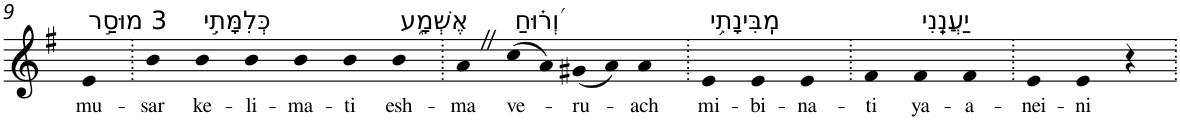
**kern	**text
*part1	*part1
*staff1	*staff1
*I"Piano	*
*I'Pno	*
!!LO:PB:g=z
*clefG2	*
*k[f#]	*
*G:	*
=9	=9
!LO:TX:a:t=3 מוּסַ֣ר	!
!	!LO:LY:b
4e	mu-
=10.	=10.
!	!LO:LY:b
4b	-sar
!LO:TX:a:t=כְּלִמָּתִ֣י	!
!	!LO:LY:b
4b	ke-
!	!LO:LY:b
4b	-li-
!	!LO:LY:b
4b	-ma-
!	!LO:LY:b
4b	-ti
!LO:TX:a:t=אֶשְׁמָ֑ע	!
!	!LO:LY:b
4b	esh-
=11.	=11.
!	!LO:LY:b
4aZ	-ma
!LO:TX:a:t=וְ֝ר֗וּחַ	!
!	!LO:LY:b
(8cc	ve-
8a)	.
!	!LO:LY:b
(8g#X	-ru-
8a)	.
!	!LO:LY:b
4a	-ach
=12.	=12.
!LO:TX:a:t=מִֽבִּינָתִ֥י	!
!	!LO:LY:b
4e	mi-
!	!LO:LY:b
4e	-bi-
!	!LO:LY:b
4e	-na-
=13.	=13.
!	!LO:LY:b
4f#	-ti
!LO:TX:a:t=יַעֲנֵֽנִי	!
!	!LO:LY:b
4f#	ya-
!	!LO:LY:b
4f#	-a-
=14.	=14.
!	!LO:LY:b
4e	-nei-
!	!LO:LY:b
4e	-ni
4r	.
=.	=.
*-	*-
